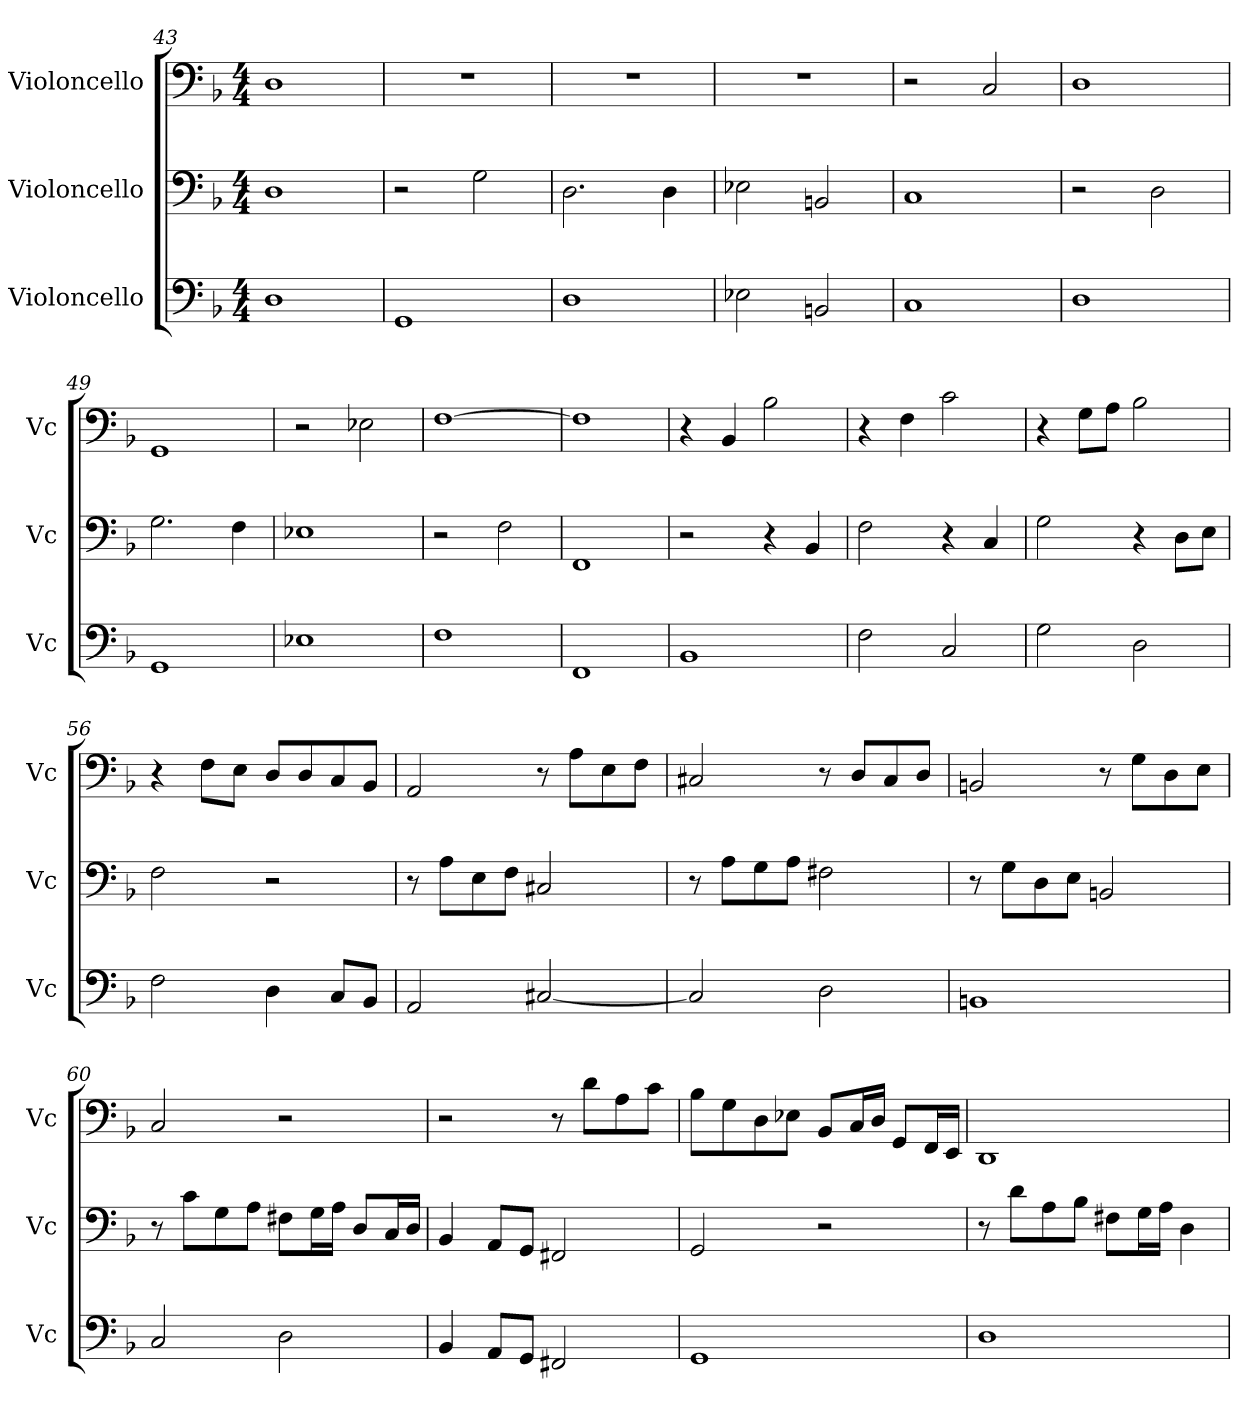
**kern	**kern	**kern
*part3	*part2	*part1
*staff3	*staff2	*staff1
*I"Violoncello	*I"Violoncello	*I"Violoncello
*I'Vc	*I'Vc	*I'Vc
*clefF4	*clefF4	*clefF4
*k[b-]	*k[b-]	*k[b-]
*M4/4	*M4/4	*M4/4
=43	=43	=43
1D	1D	1D
=44	=44	=44
1GG	2r	1r
.	2G\	.
=45	=45	=45
1D	2.D\	1r
.	4D\	.
=46	=46	=46
2E-X\	2E-X\	1r
2BBn/	2BBn/	.
=47	=47	=47
1C	1C	2r
.	.	2C/
=48	=48	=48
1D	2r	1D
.	2D\	.
=49	=49	=49
1GG	2.G\	1GG
.	4F\	.
=50	=50	=50
1E-X	1E-X	2r
.	.	2E-X\
=51	=51	=51
1F	2r	[1F
.	2F\	.
=52	=52	=52
1FF	1FF	1F]
=53	=53	=53
1BB-	2r	4r
.	.	4BB-/
.	4r	2B-\
.	4BB-/	.
=54	=54	=54
2F\	2F\	4r
.	.	4F\
2C/	4r	2c\
.	4C/	.
=55	=55	=55
2G\	2G\	4r
.	.	8G\L
.	.	8A\J
2D\	4r	2B-\
.	8D\L	.
.	8E\J	.
=56	=56	=56
2F\	2F\	4r
.	.	8F\L
.	.	8E\J
4D\	2r	8D/L
.	.	8D/
8C/L	.	8C/
8BB-/J	.	8BB-/J
=57	=57	=57
2AA/	8r	2AA/
.	8A\L	.
.	8E\	.
.	8F\J	.
[2C#X/	2C#X/	8r
.	.	8A\L
.	.	8E\
.	.	8F\J
=58	=58	=58
2C#/]	8r	2C#X/
.	8A\L	.
.	8G\	.
.	8A\J	.
2D\	2F#X\	8r
.	.	8D/L
.	.	8C#/
.	.	8D/J
=59	=59	=59
1BBn	8r	2BBn/
.	8G\L	.
.	8D\	.
.	8E\J	.
.	2BBn/	8r
.	.	8G\L
.	.	8D\
.	.	8E\J
=60	=60	=60
2C/	8r	2C/
.	8c\L	.
.	8G\	.
.	8A\J	.
2D\	8F#X\L	2r
.	16G\L	.
.	16A\JJ	.
.	8D/L	.
.	16C/L	.
.	16D/JJ	.
=61	=61	=61
4BB-/	4BB-/	2r
8AA/L	8AA/L	.
8GG/J	8GG/J	.
2FF#X/	2FF#X/	8r
.	.	8d\L
.	.	8A\
.	.	8c\J
=62	=62	=62
1GG	2GG/	8B-\L
.	.	8G\
.	.	8D\
.	.	8E-X\J
.	2r	8BB-/L
.	.	16C/L
.	.	16D/JJ
.	.	8GG/L
.	.	16FF/L
.	.	16EE/JJ
=63	=63	=63
1D	8r	1DD
.	8d\L	.
.	8A\	.
.	8B-\J	.
.	8F#X\L	.
.	16G\L	.
.	16A\JJ	.
.	4D\	.
=	=	=
*-	*-	*-
